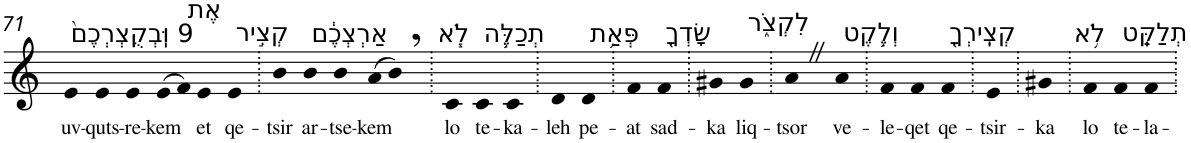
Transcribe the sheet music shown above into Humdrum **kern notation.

**kern	**text
*part1	*part1
*staff1	*staff1
*I"Piano	*
*I'Pno	*
!!LO:PB:g=z
*clefG2	*
*k[]	*
=71	=71
!LO:TX:a:t=9 וּֽבְקֻצְרְכֶם֙	!
!	!LO:LY:b
4e	uv-
!	!LO:LY:b
4e	-quts-
!	!LO:LY:b
4e	-re-
!	!LO:LY:b
(>8e	-kem
8f)	.
!LO:TX:a:t=אֶת	!
!	!LO:LY:b
4e	et
!LO:TX:a:t=קְצִ֣יר	!
!	!LO:LY:b
4e	qe-
=72.	=72.
!	!LO:LY:b
4b	-tsir
!LO:TX:a:t=אַרְצְכֶ֔ם	!
!	!LO:LY:b
4b	ar-
!	!LO:LY:b
4b	-tse-
!	!LO:LY:b
(>8a	-kem
8b,)	.
=73.	=73.
!LO:TX:a:t=לֹ֧א	!
!	!LO:LY:b
4c	lo
!LO:TX:a:t=תְכַלֶּ֛ה	!
!	!LO:LY:b
4c	te-
!	!LO:LY:b
4c	-ka-
=74.	=74.
!	!LO:LY:b
4d	-leh
!LO:TX:a:t=פְּאַ֥ת	!
!	!LO:LY:b
4d	pe-
=75.	=75.
!	!LO:LY:b
4f	-at
!LO:TX:a:t=שָׂדְךָ֖	!
!	!LO:LY:b
4f	sad-
=76.	=76.
!	!LO:LY:b
4g#X	-ka
!LO:TX:a:t=לִקְצֹ֑ר	!
!	!LO:LY:b
4g#	liq-
=77.	=77.
!	!LO:LY:b
4aZ	-tsor
!LO:TX:a:t=וְלֶ֥קֶט	!
!	!LO:LY:b
4a	ve-
=78.	=78.
!	!LO:LY:b
4f	-le-
!	!LO:LY:b
4f	-qet
!LO:TX:a:t=קְצִֽירְךָ֖	!
!	!LO:LY:b
4f	qe-
=79.	=79.
!	!LO:LY:b
4e	-tsir-
=80.	=80.
!	!LO:LY:b
4g#X	-ka
=81.	=81.
!LO:TX:a:t=לֹ֥א	!
!	!LO:LY:b
4f	lo
!LO:TX:a:t=תְלַקֵּֽט	!
!	!LO:LY:b
4f	te-
!	!LO:LY:b
4f	-la-
=.	=.
*-	*-
